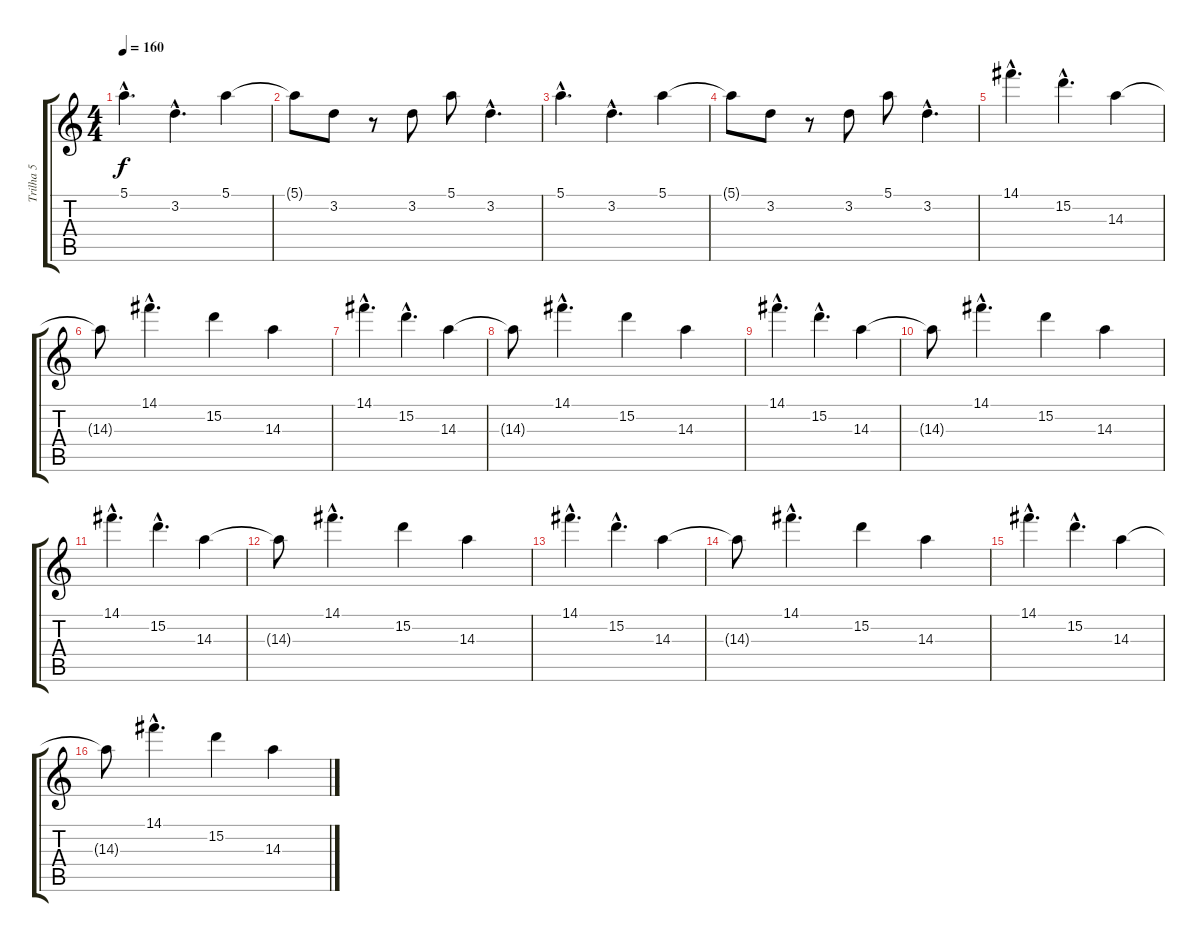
\track ("Trilha 5" "Trilha 5") {instrument distortionguitar}
\staff {score tabs}
\tuning (E4 B3 G3 D3 A2 E2) {hide}
\ts (4 4)
\tempo 160
\clef g2
\ks c
5.1{hac}.4{d dy f} 3.2{hac}.4{d} 5.1.4 |
5.1{t}.8 3.2.8 r.8 3.2.8 5.1.8 3.2{hac}.4{d} |
5.1{hac}.4{d} 3.2{hac}.4{d} 5.1.4 |
5.1{t}.8 3.2.8 r.8 3.2.8 5.1.8 3.2{hac}.4{d} |
14.1{hac}.4{d} 15.2{hac}.4{d} 14.3.4 |
14.3{t}.8 14.1{hac}.4{d} 15.2.4 14.3.4 |
14.1{hac}.4{d} 15.2{hac}.4{d} 14.3.4 |
14.3{t}.8 14.1{hac}.4{d} 15.2.4 14.3.4 |
14.1{hac}.4{d} 15.2{hac}.4{d} 14.3.4 |
14.3{t}.8 14.1{hac}.4{d} 15.2.4 14.3.4 |
14.1{hac}.4{d} 15.2{hac}.4{d} 14.3.4 |
14.3{t}.8 14.1{hac}.4{d} 15.2.4 14.3.4 |
14.1{hac}.4{d} 15.2{hac}.4{d} 14.3.4 |
14.3{t}.8 14.1{hac}.4{d} 15.2.4 14.3.4 |
14.1{hac}.4{d} 15.2{hac}.4{d} 14.3.4 |
14.3{t}.8 14.1{hac}.4{d} 15.2.4 14.3.4
